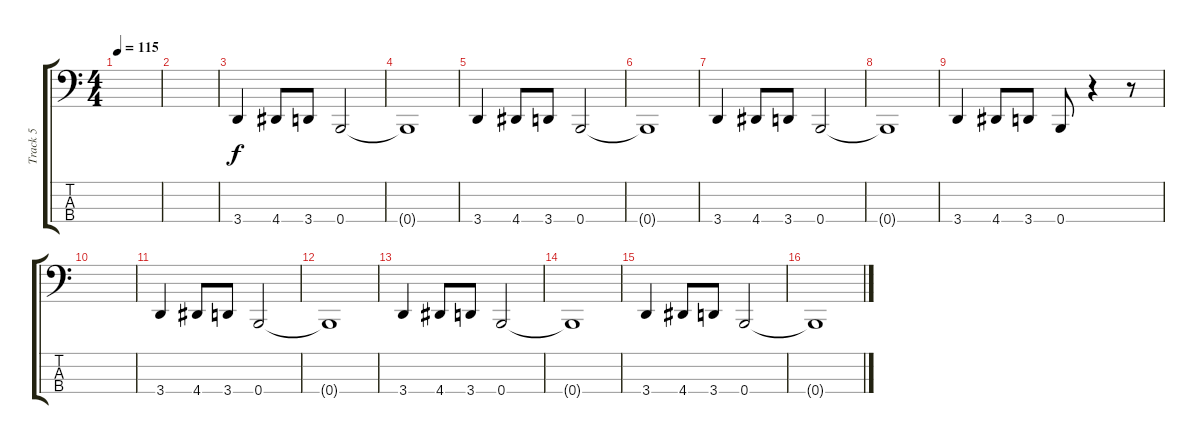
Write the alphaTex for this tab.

\track ("Track 5" "Track 5") {instrument electricbasspick}
\staff {score tabs}
\tuning (D2 A1 E1 B0) {hide}
\ts (4 4)
\tempo 115
\clef f4
\ks c
|
|
3.4.4 4.4.8 3.4.8 0.4.2 |
0.4{t}.1 |
3.4.4 4.4.8 3.4.8 0.4.2 |
0.4{t}.1 |
3.4.4 4.4.8 3.4.8 0.4.2 |
0.4{t}.1 |
3.4.4 4.4.8 3.4.8 0.4.8 r.4 r.8 |
|
3.4.4 4.4.8 3.4.8 0.4.2 |
0.4{t}.1 |
3.4.4 4.4.8 3.4.8 0.4.2 |
0.4{t}.1 |
3.4.4 4.4.8 3.4.8 0.4.2 |
0.4{t}.1
